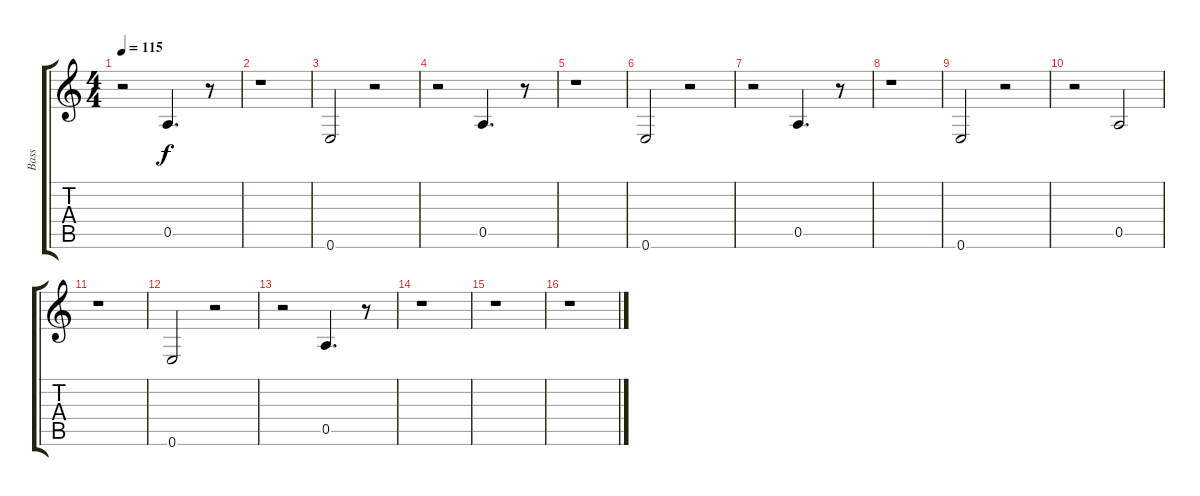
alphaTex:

\track ("Bass" "Bass") {instrument electricbassfinger}
\staff {score tabs}
\tuning (E4 B3 G3 D3 A2 E2) {hide}
\ts (4 4)
\tempo 115
\clef g2
\ks c
r.2{dy f} 0.5.4{d} r.8 |
r.1 |
0.6.2 r.2 |
r.2 0.5.4{d} r.8 |
r.1 |
0.6.2 r.2 |
r.2 0.5.4{d} r.8 |
r.1 |
0.6.2 r.2 |
r.2 0.5.2 |
r.1 |
0.6.2 r.2 |
r.2 0.5.4{d} r.8 |
r.1 |
r.1 |
r.1
